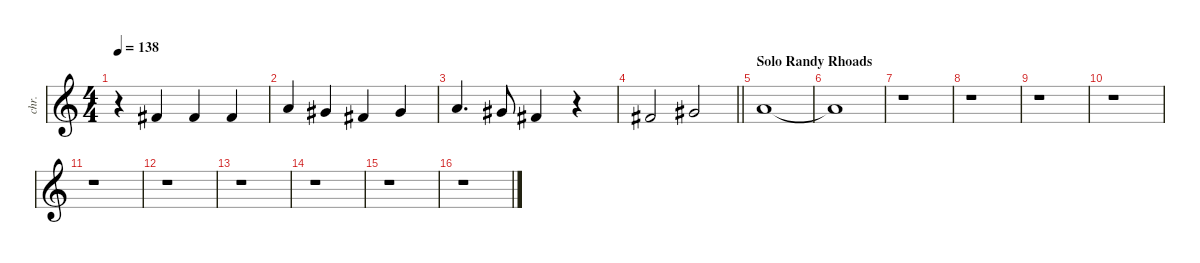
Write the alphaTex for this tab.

\defaultSystemsLayout 4
\hideDynamics
\bracketExtendMode nobrackets
\otherSystemsTrackNameOrientation horizontal
\track ("Coro: Ozzy" "chr.") {instrument choiraahs}
\staff {score}
\tuning (E4 B3 G3 D3 A2 E2)
\ts (4 4)
\tempo 138
\clef g2
\ks c
r.4{dy f beam Down} 11.3{acc #}.4{beam Up} 11.3{acc #}.4{beam Up} 11.3{acc #}.4{beam Up} |
14.3.4{beam Up} 13.3{acc #}.4{beam Up} 11.3{acc #}.4{beam Up} 13.3{acc #}.4{beam Up} |
14.3.4{d beam Up} 13.3{acc #}.8{beam Up} 11.3{acc #}.4{beam Up} r.4{beam Up} |
\barLineRight lightlight
11.3{acc #}.2{beam Up} 13.3{acc #}.2{beam Up} |
\section ("" "Solo Randy Rhoads")
14.3.1{beam Up} |
14.3{t}.1{beam Up} |
r.1{beam Down} |
r.1{beam Down} |
r.1{beam Down} |
r.1{beam Down} |
r.1{beam Down} |
r.1{beam Down} |
r.1{beam Down} |
r.1{beam Down} |
r.1{beam Down} |
r.1{beam Down}
